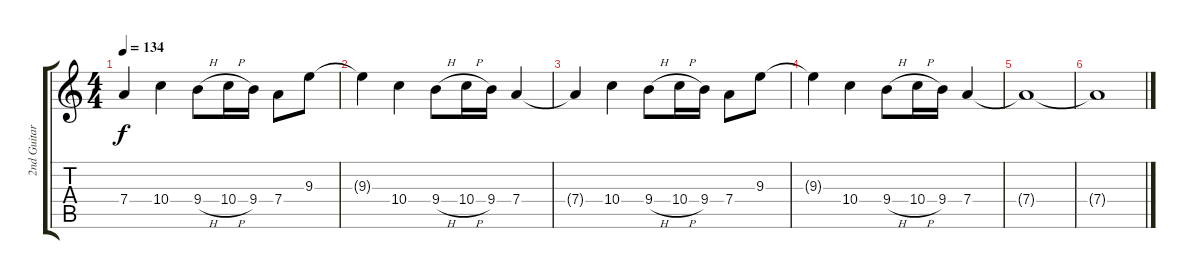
\track ("2nd Guitar" "2nd Guitar") {instrument overdrivenguitar}
\staff {score tabs}
\tuning (E4 B3 G3 D3 A2 E2) {hide}
\ts (4 4)
\tempo 134
\clef g2
\ks c
7.4{t}.4{dy f} 10.4.4 9.4{h}.8 10.4{h}.16 9.4.16 7.4.8 9.3.8 |
9.3{t}.4 10.4.4 9.4{h}.8 10.4{h}.16 9.4.16 7.4.4 |
7.4{t}.4 10.4.4 9.4{h}.8 10.4{h}.16 9.4.16 7.4.8 9.3.8 |
9.3{t}.4 10.4.4 9.4{h}.8 10.4{h}.16 9.4.16 7.4.4 |
7.4{t}.1 |
7.4{t}.1
